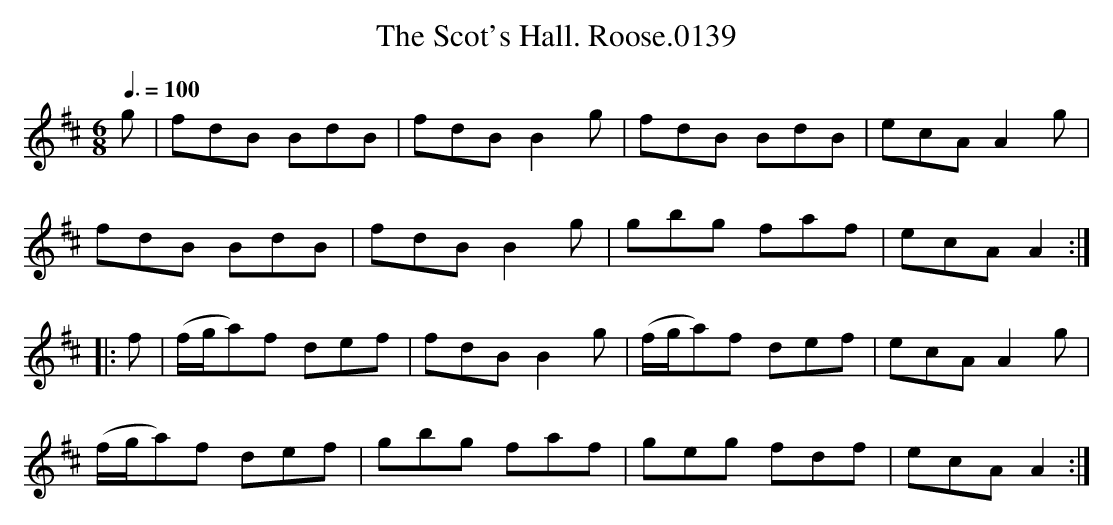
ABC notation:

X:1
T:Scot's Hall. Roose.0139, The
M:6/8
L:1/8
Q:3/8=100
K:D
g|fdB BdB|fdB B2g|fdB BdB|ecA A2 g|
fdB BdB|fdB B2g|gbg faf|ecA A2:|
|:f|(f/g/a)f def|fdB B2g|(f/g/a)f def|ecA A2g|
(f/g/a)f def|gbg faf|geg fdf|ecA A2:|
